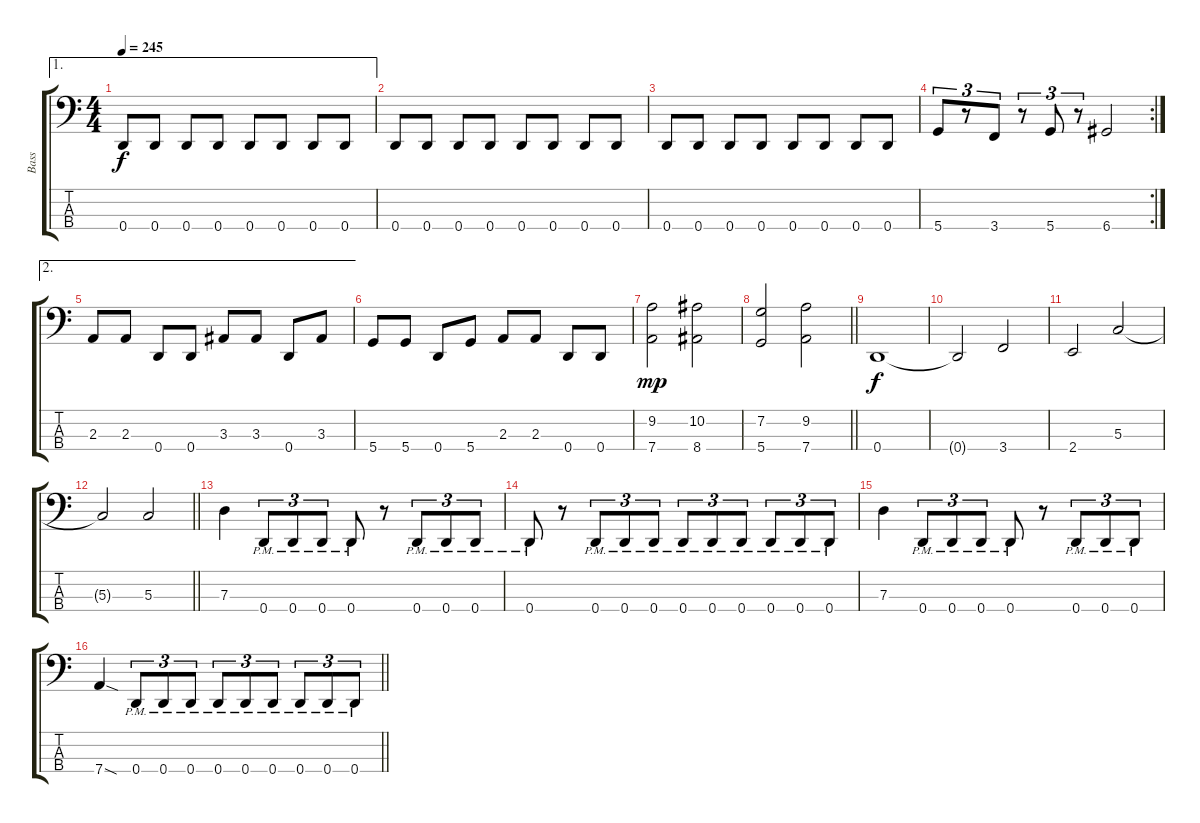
\track ("Bass" "Bass") {instrument electricbasspick}
\staff {score tabs}
\tuning (F2 C2 G1 D1) {hide}
\ae 1
\ts (4 4)
\tempo 245
\clef f4
\ks c
0.4.8{dy f} 0.4.8 0.4.8 0.4.8 0.4.8 0.4.8 0.4.8 0.4.8 |
0.4.8 0.4.8 0.4.8 0.4.8 0.4.8 0.4.8 0.4.8 0.4.8 |
0.4.8 0.4.8 0.4.8 0.4.8 0.4.8 0.4.8 0.4.8 0.4.8 |
\rc 2
5.4.8{tu (3 2)} r.8{tu (3 2)} 3.4.8{tu (3 2)} r.8{tu (3 2)} 5.4.8{tu (3 2)} r.8{tu (3 2)} 6.4.2 |
\ae 2
2.3.8 2.3.8 0.4.8 0.4.8 3.3.8 3.3.8 0.4.8 3.3.8 |
5.4.8 5.4.8 0.4.8 5.4.8 2.3.8 2.3.8 0.4.8 0.4.8 |
(9.2 7.4).2{dy mp} (10.2 8.4).2 |
\barLineRight lightlight
(7.2 5.4).2 (9.2 7.4).2 |
0.4.1{dy f} |
0.4{t}.2 3.4.2 |
2.4.2 5.3.2 |
\barLineRight lightlight
5.3{t}.2 5.3.2 |
7.3.4 0.4{pm}.8{tu (3 2)} 0.4{pm}.8{tu (3 2)} 0.4{pm}.8{tu (3 2)} 0.4{pm}.8 r.8 0.4{pm}.8{tu (3 2)} 0.4{pm}.8{tu (3 2)} 0.4{pm}.8{tu (3 2)} |
0.4{pm}.8 r.8 0.4{pm}.8{tu (3 2)} 0.4{pm}.8{tu (3 2)} 0.4{pm}.8{tu (3 2)} 0.4{pm}.8{tu (3 2)} 0.4{pm}.8{tu (3 2)} 0.4{pm}.8{tu (3 2)} 0.4{pm}.8{tu (3 2)} 0.4{pm}.8{tu (3 2)} 0.4{pm}.8{tu (3 2)} |
7.3.4 0.4{pm}.8{tu (3 2)} 0.4{pm}.8{tu (3 2)} 0.4{pm}.8{tu (3 2)} 0.4{pm}.8 r.8 0.4{pm}.8{tu (3 2)} 0.4{pm}.8{tu (3 2)} 0.4{pm}.8{tu (3 2)} |
\barLineRight lightlight
7.4{sod}.4 0.4{pm}.8{tu (3 2)} 0.4{pm}.8{tu (3 2)} 0.4{pm}.8{tu (3 2)} 0.4{pm}.8{tu (3 2)} 0.4{pm}.8{tu (3 2)} 0.4{pm}.8{tu (3 2)} 0.4{pm}.8{tu (3 2)} 0.4{pm}.8{tu (3 2)} 0.4{pm}.8{tu (3 2)}
